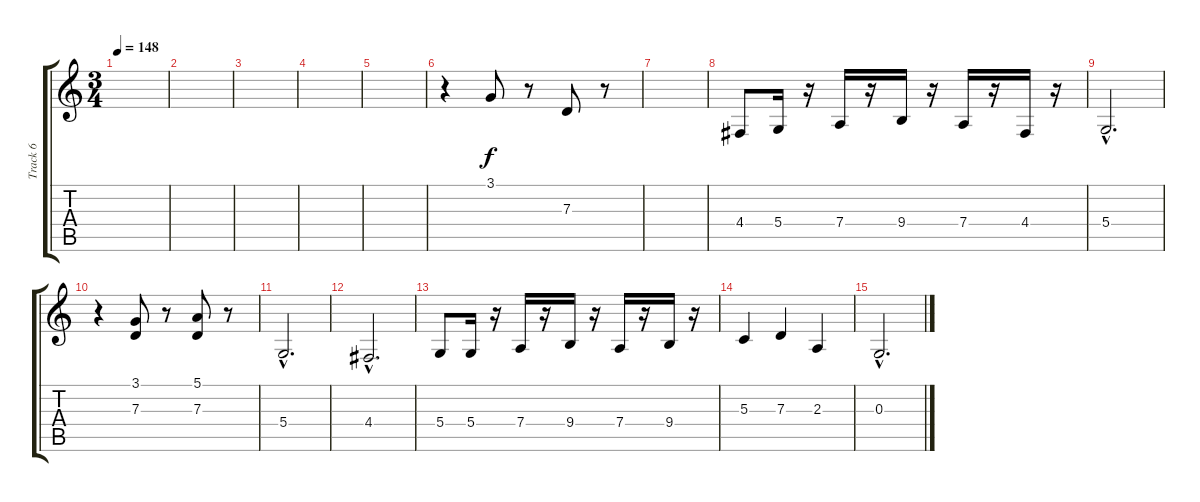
\track ("Track 6" "Track 6") {instrument englishhorn}
\staff {score tabs}
\tuning (E4 B3 G3 D3 A2 E2) {hide}
\ts (3 4)
\tempo 148
\clef g2
\ks c
|
|
|
|
|
r.4 3.1.8 r.8 7.3.8 r.8 |
|
4.4.8 5.4.16 r.16 7.4.16 r.16 9.4.16 r.16 7.4.16 r.16 4.4.16 r.16 |
5.4{hac}.2{d} |
r.4 (3.1 7.3).8 r.8 (5.1 7.3).8 r.8 |
5.4{hac}.2{d} |
4.4{hac}.2{d} |
5.4.8 5.4.16 r.16 7.4.16 r.16 9.4.16 r.16 7.4.16 r.16 9.4.16 r.16 |
5.3.4 7.3.4 2.3.4 |
0.3{hac}.2{d}
